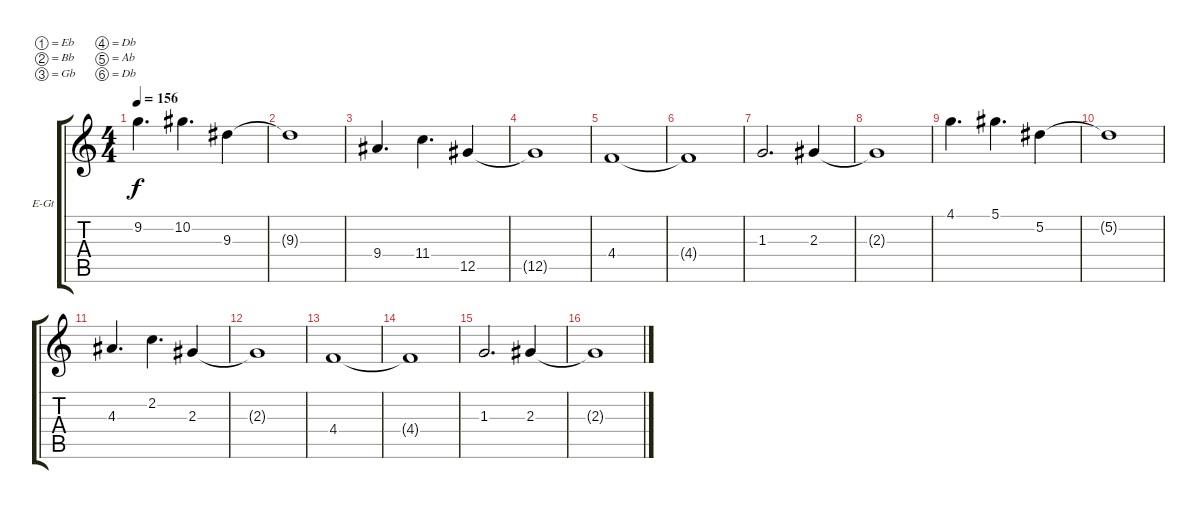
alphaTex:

\defaultSystemsLayout 4
\bracketExtendMode groupsimilarinstruments
\firstSystemTrackNameOrientation horizontal
\otherSystemsTrackNameOrientation horizontal
\track ("Sample" "E-Gt") {instrument overdrivenguitar}
\staff {score tabs}
\tuning (Eb4 Bb3 Gb3 Db3 Ab2 Db2)
\ts (4 4)
\tempo 156
\clef g2
\scale
0.333333
\ks c
9.2.4{d dy f} 10.2.4{d} 9.3.4 |
\scale
0.333333 9.3{t}.1 |
\scale
0.333333 9.4.4{d} 11.4.4{d} 12.5.4 |
\scale
0.333333 12.5{t}.1 |
\scale
0.333333 4.4.1 |
\scale
0.333333 4.4{t}.1 |
\scale
0.333333 1.3.2{d} 2.3.4 |
\scale
0.333333 2.3{t}.1 |
\scale
0.333333 4.1.4{d} 5.1.4{d} 5.2.4 |
\scale
0.333333 5.2{t}.1 |
\scale
0.333333 4.3.4{d} 2.2.4{d} 2.3.4 |
\scale
0.333333 2.3{t}.1 |
\scale
0.333333 4.4.1 |
\scale
0.333333 4.4{t}.1 |
\scale
0.333333 1.3.2{d} 2.3.4 |
\scale
0.333333 2.3{t}.1
